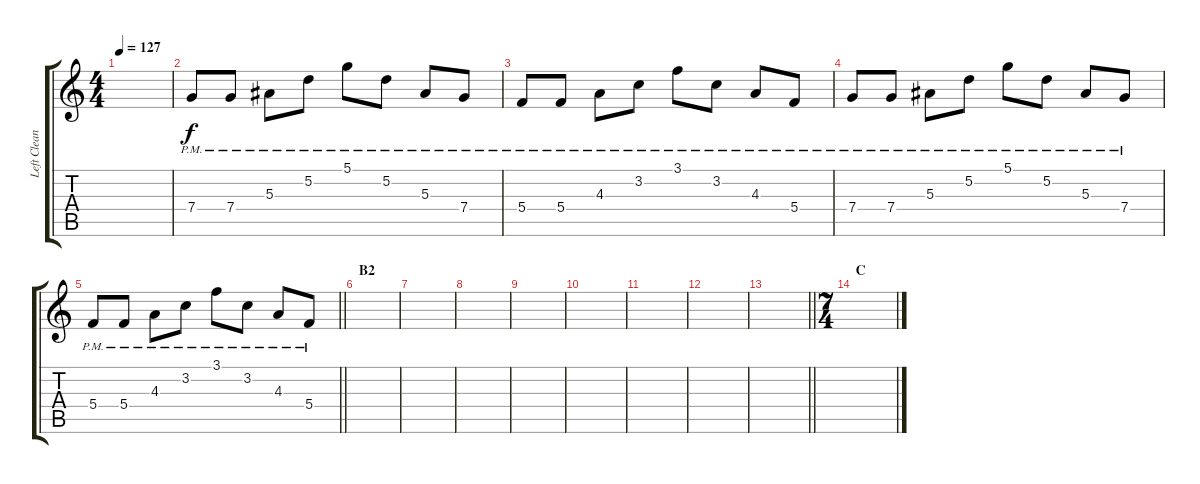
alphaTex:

\track ("Left Clean Guitar" "Left Clean") {instrument electricguitarclean}
\staff {score tabs}
\tuning (D4 A3 F3 C3 G2 D2) {hide}
\ts (4 4)
\tempo 127
\clef g2
\ks c
|
7.4{pm}.8{dy f} 7.4{pm}.8 5.3{pm}.8 5.2{pm}.8 5.1{pm}.8 5.2{pm}.8 5.3{pm}.8 7.4{pm}.8 |
5.4{pm}.8 5.4{pm}.8 4.3{pm}.8 3.2{pm}.8 3.1{pm}.8 3.2{pm}.8 4.3{pm}.8 5.4{pm}.8 |
7.4{pm}.8 7.4{pm}.8 5.3{pm}.8 5.2{pm}.8 5.1{pm}.8 5.2{pm}.8 5.3{pm}.8 7.4{pm}.8 |
\barLineRight lightlight
5.4{pm}.8 5.4{pm}.8 4.3{pm}.8 3.2{pm}.8 3.1{pm}.8 3.2{pm}.8 4.3{pm}.8 5.4{pm}.8 |
\section ("" "B2")
|
|
|
|
|
|
|
\barLineRight lightlight
|
\ts (7 4)
\section ("" "C")
